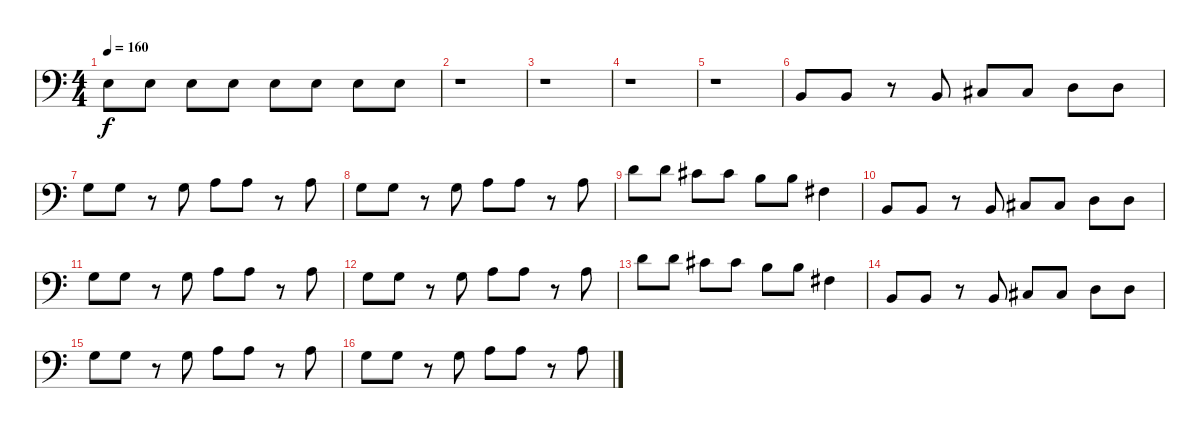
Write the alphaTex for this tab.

\track "" {instrument electricbasspick}
\staff {score}
\tuning (G2 D2 A1 E1 B0) {hide}
\ts (4 4)
\tempo 160
\clef f4
\ks c
2.2.8{dy f} 2.2.8 2.2.8 2.2.8 2.2.8 2.2.8 2.2.8 2.2.8 |
r.1 |
r.1 |
r.1 |
r.1 |
2.3.8 2.3.8 r.8 2.3.8 4.3.8 4.3.8 0.2.8 0.2.8 |
0.1.8 0.1.8 r.8 0.1.8 2.1.8 2.1.8 r.8 2.1.8 |
0.1.8 0.1.8 r.8 0.1.8 2.1.8 2.1.8 r.8 2.1.8 |
7.1.8 7.1.8 6.1.8 6.1.8 4.1.8 4.1.8 4.2.4 |
2.3.8 2.3.8 r.8 2.3.8 4.3.8 4.3.8 0.2.8 0.2.8 |
0.1.8 0.1.8 r.8 0.1.8 2.1.8 2.1.8 r.8 2.1.8 |
0.1.8 0.1.8 r.8 0.1.8 2.1.8 2.1.8 r.8 2.1.8 |
7.1.8 7.1.8 6.1.8 6.1.8 4.1.8 4.1.8 4.2.4 |
2.3.8 2.3.8 r.8 2.3.8 4.3.8 4.3.8 0.2.8 0.2.8 |
0.1.8 0.1.8 r.8 0.1.8 2.1.8 2.1.8 r.8 2.1.8 |
0.1.8 0.1.8 r.8 0.1.8 2.1.8 2.1.8 r.8 2.1.8
